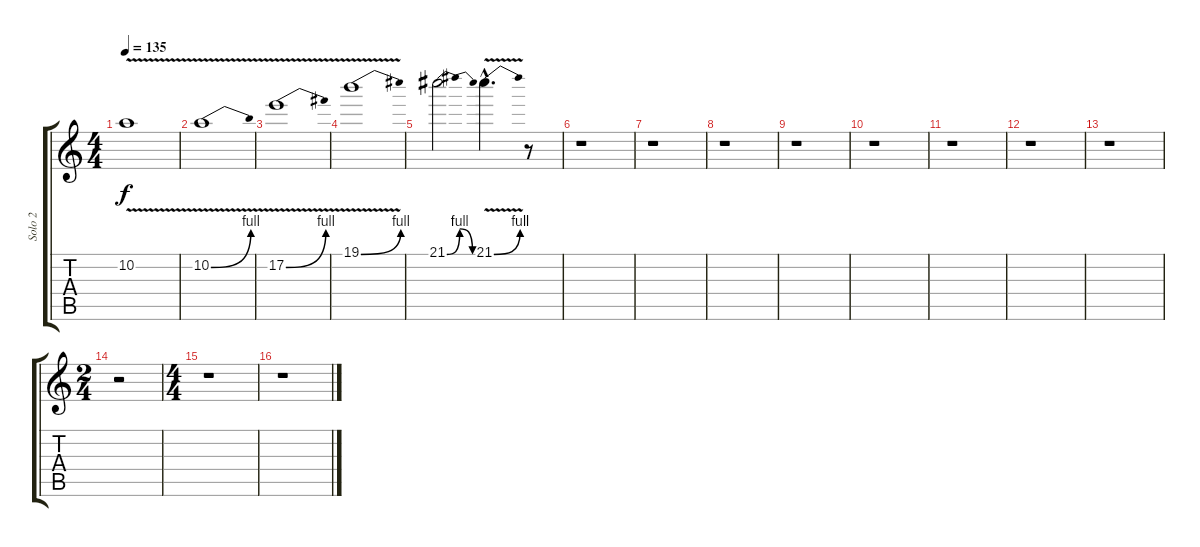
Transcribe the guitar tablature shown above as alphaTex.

\track ("Solo 2" "Solo 2") {instrument overdrivenguitar}
\staff {score tabs}
\tuning (E4 B3 G3 D3 A2 E2) {hide}
\ts (4 4)
\tempo 135
\clef g2
\ks c
10.2{v}.1{dy f} |
10.2{be (bend 0 0 60 4) v}.1 |
17.2{be (bend 0 0 60 4) v}.1 |
19.1{be (bend 0 0 60 4) v}.1 |
21.1{be (bendrelease 0 0 15 4 54 4 60 0)}.2 21.1{be (bend 0 0 60 4) v hac}.4{d} r.8 |
r.1 |
r.1 |
r.1 |
r.1 |
r.1 |
r.1 |
r.1 |
r.1 |
\ts (2 4)
r.2 |
\ts (4 4)
r.1 |
r.1
